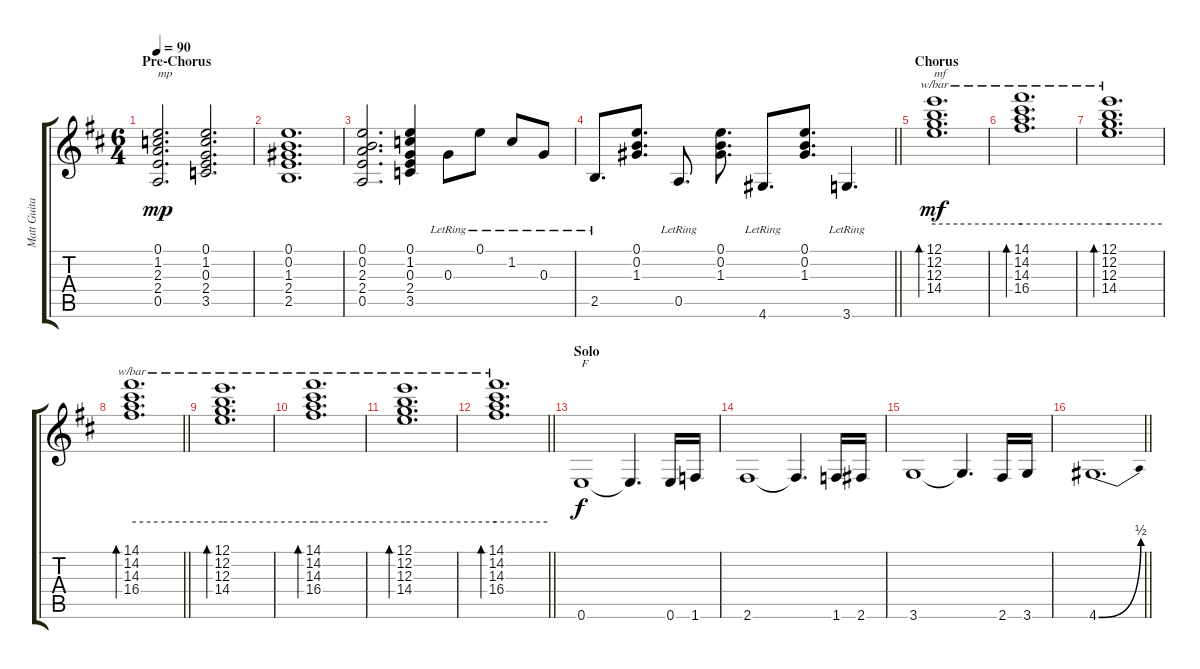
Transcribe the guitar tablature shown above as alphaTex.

\track ("Matt Guitar" "Matt Guita") {instrument electricguitarjazz}
\staff {score tabs}
\tuning (E4 B3 G3 D3 A2 E2) {hide}
\ts (6 4)
\section ("" "Pre-Chorus")
\tempo 90
\clef g2
\ks bminor
(0.1 1.2 2.3 2.4 0.5).2{d txt "mp" dy mp} (0.1 1.2 0.3 2.4 3.5).2{d} |
(0.1 0.2 1.3 2.4 2.5).1{d} |
(0.1 0.2 2.3 2.4 0.5).2{d} (0.1 1.2 0.3 2.4 3.5).4 0.3{lr}.8 0.1{lr}.8 1.2{lr}.8 0.3{lr}.8 |
\barLineRight lightlight
2.5{lr}.8{d} (0.1 0.2 1.3).8{d} 0.5{lr}.8{d} (0.1 0.2 1.3).8{d} 4.6{lr}.8{d} (0.1 0.2 1.3).8{d} 3.6{lr}.4{d} |
\section ("" "Chorus")
(12.1 12.2 12.3 14.4).1{d tbe (hold default 0 0 60 0) bd 120 txt "mf" dy mf instrument overdrivenguitar} |
(14.1 14.2 14.3 16.4).1{d tbe (hold default 0 0 60 0) bd 120} |
(12.1 12.2 12.3 14.4).1{d tbe (hold default 0 0 60 0) bd 120} |
\barLineRight lightlight
(14.1 14.2 14.3 16.4).1{d tbe (hold default 0 0 60 0) bd 120} |
\section ("" "")
(12.1 12.2 12.3 14.4).1{d tbe (hold default 0 0 60 0) bd 120} |
(14.1 14.2 14.3 16.4).1{d tbe (hold default 0 0 60 0) bd 120} |
(12.1 12.2 12.3 14.4).1{d tbe (hold default 0 0 60 0) bd 120} |
\barLineRight lightlight
(14.1 14.2 14.3 16.4).1{d tbe (hold default 0 0 60 0) bd 120} |
\section ("" "Solo")
0.6.1{txt "F" dy f} 0.6{t}.4{d} 0.6.16 1.6.16 |
2.6.1 2.6{t}.4{d} 1.6.16 2.6.16 |
3.6.1 3.6{t}.4{d} 2.6.16 3.6.16 |
\barLineRight lightlight
4.6{be (bend 0 0 60 2)}.1{d}
